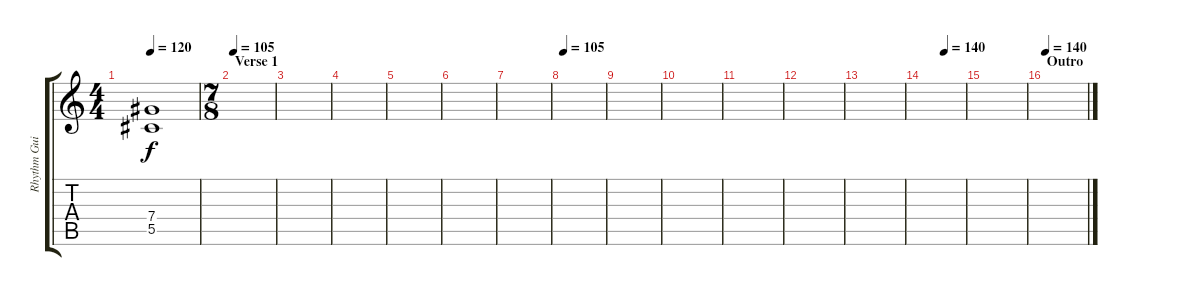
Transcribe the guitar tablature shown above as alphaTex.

\track ("Rhythm Guitar" "Rhythm Gui") {instrument distortionguitar}
\staff {score tabs}
\tuning (Eb4 Bb3 Gb3 Db3 Ab2 Eb2) {hide}
\ts (4 4)
\tempo 120
\clef g2
\ks c
(7.4{t} 5.5{t}).1{dy f} |
\ts (7 8)
\section ("" "Verse 1")
\tempo 105
|
|
|
|
|
|
\tempo 105
|
|
|
|
|
|
\tempo (140 0.5)
|
|
\section ("" "Outro")
\tempo 145
\tempo 140
